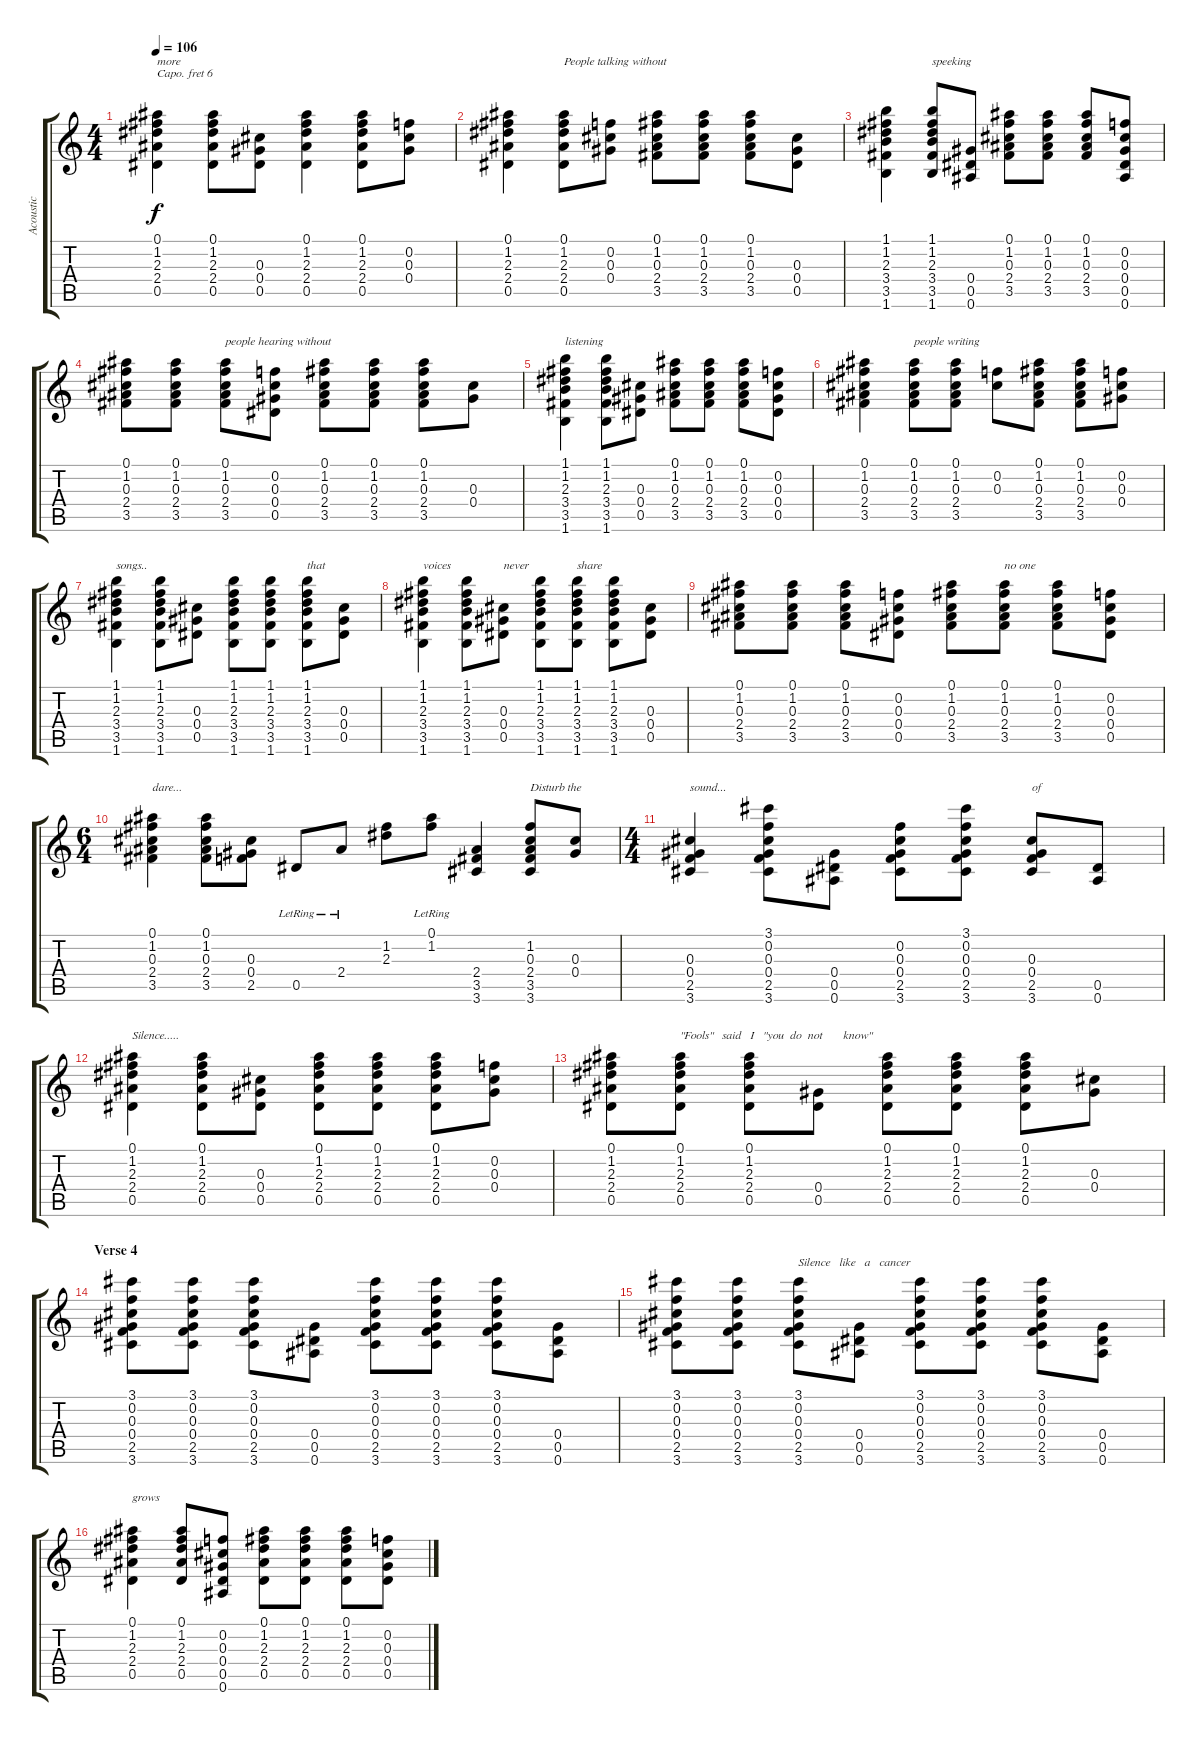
\track ("Acoustic" "Acoustic") {instrument acousticguitarsteel}
\staff {score tabs}
\capo 6
\tuning (E4 B3 G3 D3 A2 E2) {hide}
\ts (4 4)
\tempo 106
\clef g2
\ks c
(0.1 1.2 2.3 2.4 0.5).4{txt "more" dy f} (0.1 1.2 2.3 2.4 0.5).8 (0.3 0.4 0.5).8 (0.1 1.2 2.3 2.4 0.5).4 (0.1 1.2 2.3 2.4 0.5).8 (0.2 0.3 0.4).8 |
(0.1 1.2 2.3 2.4 0.5).4 (0.1 1.2 2.3 2.4 0.5).8{txt "People talking without"} (0.2 0.3 0.4).8 (0.1 1.2 0.3 2.4 3.5).8 (0.1 1.2 0.3 2.4 3.5).8 (0.1 1.2 0.3 2.4 3.5).8 (0.3 0.4 0.5).8 |
(1.1 1.2 2.3 3.4 3.5 1.6).4 (1.1 1.2 2.3 3.4 3.5 1.6).8{txt "speeking"} (0.4 0.5 0.6).8 (0.1 1.2 0.3 2.4 3.5).8 (0.1 1.2 0.3 2.4 3.5).8 (0.1 1.2 0.3 2.4 3.5).8 (0.2 0.3 0.4 0.5 0.6).8 |
(0.1 1.2 0.3 2.4 3.5).8 (0.1 1.2 0.3 2.4 3.5).8 (0.1 1.2 0.3 2.4 3.5).8{txt "people hearing without"} (0.2 0.3 0.4 0.5).8 (0.1 1.2 0.3 2.4 3.5).8 (0.1 1.2 0.3 2.4 3.5).8 (0.1 1.2 0.3 2.4 3.5).8 (0.3 0.4).8 |
(1.1 1.2 2.3 3.4 3.5 1.6).4{txt "listening"} (1.1 1.2 2.3 3.4 3.5 1.6).8 (0.3 0.4 0.5).8 (0.1 1.2 0.3 2.4 3.5).8 (0.1 1.2 0.3 2.4 3.5).8 (0.1 1.2 0.3 2.4 3.5).8 (0.2 0.3 0.4 0.5).8 |
(0.1 1.2 0.3 2.4 3.5).4 (0.1 1.2 0.3 2.4 3.5).8{txt "people writing"} (0.1 1.2 0.3 2.4 3.5).8 (0.2 0.3).8 (0.1 1.2 0.3 2.4 3.5).8 (0.1 1.2 0.3 2.4 3.5).8 (0.2 0.3 0.4).8 |
(1.1 1.2 2.3 3.4 3.5 1.6).4{txt "songs.."} (1.1 1.2 2.3 3.4 3.5 1.6).8 (0.3 0.4 0.5).8 (1.1 1.2 2.3 3.4 3.5 1.6).8 (1.1 1.2 2.3 3.4 3.5 1.6).8 (1.1 1.2 2.3 3.4 3.5 1.6).8{txt "that"} (0.3 0.4 0.5).8 |
(1.1 1.2 2.3 3.4 3.5 1.6).4{txt "voices"} (1.1 1.2 2.3 3.4 3.5 1.6).8 (0.3 0.4 0.5).8{txt "never"} (1.1 1.2 2.3 3.4 3.5 1.6).8 (1.1 1.2 2.3 3.4 3.5 1.6).8{txt "share"} (1.1 1.2 2.3 3.4 3.5 1.6).8 (0.3 0.4 0.5).8 |
(0.1 1.2 0.3 2.4 3.5).8 (0.1 1.2 0.3 2.4 3.5).8 (0.1 1.2 0.3 2.4 3.5).8 (0.2 0.3 0.4 0.5).8 (0.1 1.2 0.3 2.4 3.5).8 (0.1 1.2 0.3 2.4 3.5).8{txt "no one"} (0.1 1.2 0.3 2.4 3.5).8 (0.2 0.3 0.4 0.5).8 |
\ts (6 4)
(0.1 1.2 0.3 2.4 3.5).4{txt "dare..."} (0.1 1.2 0.3 2.4 3.5).8 (0.3 0.4 2.5).8 0.5{lr}.8 2.4{lr}.8 (1.2 2.3).8 (0.1{lr} 1.2).8 (2.4 3.5 3.6).4 (1.2 0.3 2.4 3.5 3.6).8{txt "Disturb the "} (0.3 0.4).8 |
\ts (4 4)
(0.3 0.4 2.5 3.6).4{txt "sound..."} (3.1 0.2 0.3 0.4 2.5 3.6).8 (0.4 0.5 0.6).8 (0.2 0.3 0.4 2.5 3.6).8 (3.1 0.2 0.3 0.4 2.5 3.6).8 (0.3 0.4 2.5 3.6).8{txt "of"} (0.5 0.6).8 |
(0.1 1.2 2.3 2.4 0.5).4{txt "Silence....."} (0.1 1.2 2.3 2.4 0.5).8 (0.3 0.4 0.5).8 (0.1 1.2 2.3 2.4 0.5).8 (0.1 1.2 2.3 2.4 0.5).8 (0.1 1.2 2.3 2.4 0.5).8 (0.2 0.3 0.4).8 |
(0.1 1.2 2.3 2.4 0.5).8 (0.1 1.2 2.3 2.4 0.5).8{txt "\"Fools\"   said   I   \"you  do  not       know\""} (0.1 1.2 2.3 2.4 0.5).8 (0.4 0.5).8 (0.1 1.2 2.3 2.4 0.5).8 (0.1 1.2 2.3 2.4 0.5).8 (0.1 1.2 2.3 2.4 0.5).8 (0.3 0.4).8 |
\section ("" "Verse 4")
(3.1 0.2 0.3 0.4 2.5 3.6).8 (3.1 0.2 0.3 0.4 2.5 3.6).8 (3.1 0.2 0.3 0.4 2.5 3.6).8 (0.4 0.5 0.6).8 (3.1 0.2 0.3 0.4 2.5 3.6).8 (3.1 0.2 0.3 0.4 2.5 3.6).8 (3.1 0.2 0.3 0.4 2.5 3.6).8 (0.4 0.5 0.6).8 |
(3.1 0.2 0.3 0.4 2.5 3.6).8 (3.1 0.2 0.3 0.4 2.5 3.6).8 (3.1 0.2 0.3 0.4 2.5 3.6).8{txt "Silence   like   a   cancer   "} (0.4 0.5 0.6).8 (3.1 0.2 0.3 0.4 2.5 3.6).8 (3.1 0.2 0.3 0.4 2.5 3.6).8 (3.1 0.2 0.3 0.4 2.5 3.6).8 (0.4 0.5 0.6).8 |
(0.1 1.2 2.3 2.4 0.5).4{txt "grows"} (0.1 1.2 2.3 2.4 0.5).8 (0.2 0.3 0.4 0.5 0.6).8 (0.1 1.2 2.3 2.4 0.5).8 (0.1 1.2 2.3 2.4 0.5).8 (0.1 1.2 2.3 2.4 0.5).8 (0.2 0.3 0.4 0.5).8
